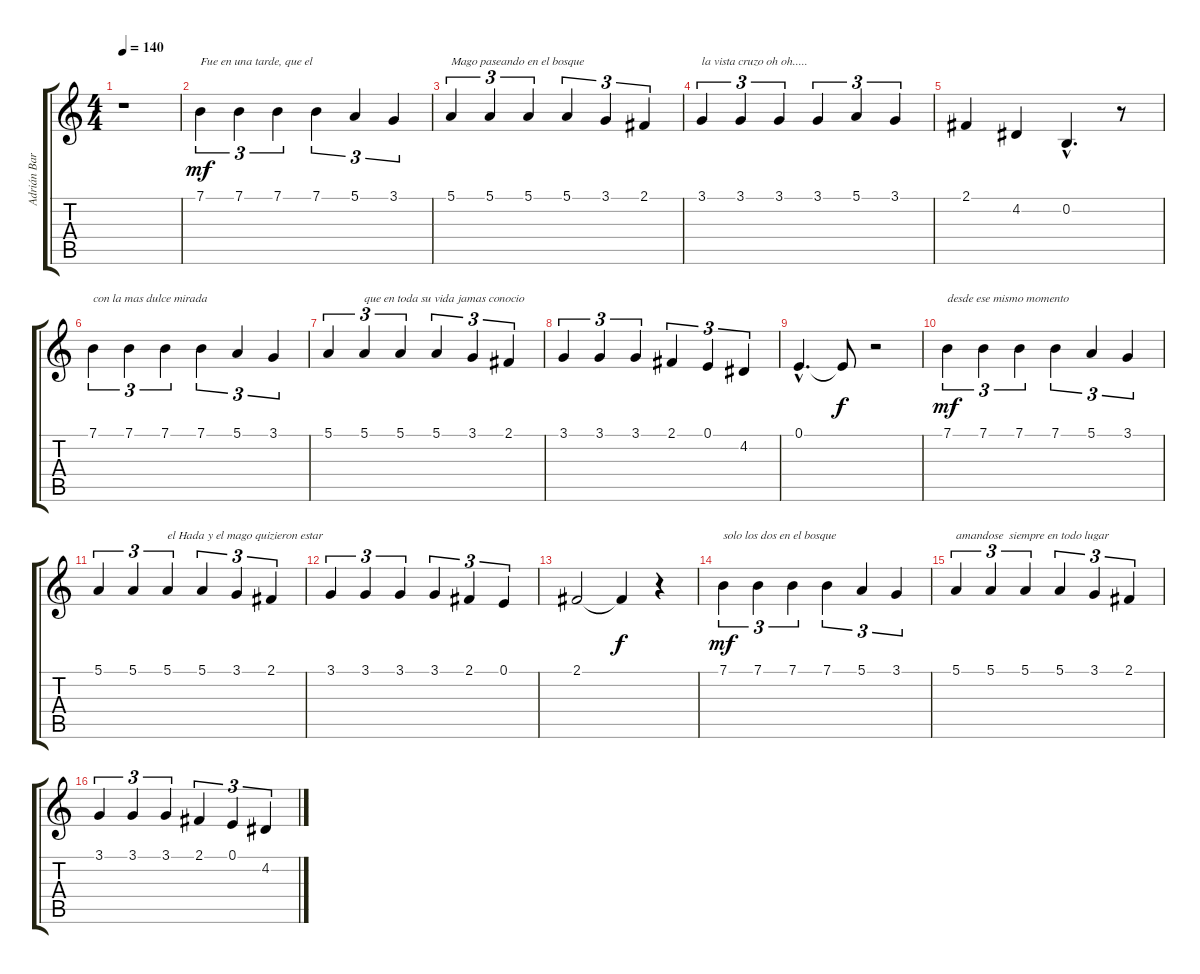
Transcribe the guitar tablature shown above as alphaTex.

\track ("Adrián Barilari" "Adrián Bar") {instrument synthvoice}
\staff {score tabs}
\tuning (E4 B3 G3 D3 A2 E2) {hide}
\ts (4 4)
\tempo 140
\clef g2
\ks c
r.1{dy f} |
7.1.4{tu (3 2) txt "Fue en una tarde, que el " dy mf} 7.1.4{tu (3 2)} 7.1.4{tu (3 2)} 7.1.4{tu (3 2)} 5.1.4{tu (3 2)} 3.1.4{tu (3 2)} |
5.1.4{tu (3 2) txt "Mago paseando en el bosque"} 5.1.4{tu (3 2)} 5.1.4{tu (3 2)} 5.1.4{tu (3 2)} 3.1.4{tu (3 2)} 2.1.4{tu (3 2)} |
3.1.4{tu (3 2) txt "la vista cruzo oh oh....."} 3.1.4{tu (3 2)} 3.1.4{tu (3 2)} 3.1.4{tu (3 2)} 5.1.4{tu (3 2)} 3.1.4{tu (3 2)} |
2.1.4 4.2.4 0.2{hac}.4{d} r.8 |
7.1.4{tu (3 2) txt "con la mas dulce mirada"} 7.1.4{tu (3 2)} 7.1.4{tu (3 2)} 7.1.4{tu (3 2)} 5.1.4{tu (3 2)} 3.1.4{tu (3 2)} |
5.1.4{tu (3 2)} 5.1.4{tu (3 2) txt "que en toda su vida jamas conocio"} 5.1.4{tu (3 2)} 5.1.4{tu (3 2)} 3.1.4{tu (3 2)} 2.1.4{tu (3 2)} |
3.1.4{tu (3 2)} 3.1.4{tu (3 2)} 3.1.4{tu (3 2)} 2.1.4{tu (3 2)} 0.1.4{tu (3 2)} 4.2.4{tu (3 2)} |
0.1{hac}.4{d} 0.1{t}.8{dy f} r.2 |
7.1.4{tu (3 2) txt "desde ese mismo momento" dy mf} 7.1.4{tu (3 2)} 7.1.4{tu (3 2)} 7.1.4{tu (3 2)} 5.1.4{tu (3 2)} 3.1.4{tu (3 2)} |
5.1.4{tu (3 2)} 5.1.4{tu (3 2)} 5.1.4{tu (3 2) txt "el Hada y el mago quizieron estar"} 5.1.4{tu (3 2)} 3.1.4{tu (3 2)} 2.1.4{tu (3 2)} |
3.1.4{tu (3 2)} 3.1.4{tu (3 2)} 3.1.4{tu (3 2)} 3.1.4{tu (3 2)} 2.1.4{tu (3 2)} 0.1.4{tu (3 2)} |
2.1.2 2.1{t}.4{dy f} r.4 |
7.1.4{tu (3 2) txt "solo los dos en el bosque" dy mf} 7.1.4{tu (3 2)} 7.1.4{tu (3 2)} 7.1.4{tu (3 2)} 5.1.4{tu (3 2)} 3.1.4{tu (3 2)} |
5.1.4{tu (3 2) txt "amandose  siempre en todo lugar"} 5.1.4{tu (3 2)} 5.1.4{tu (3 2)} 5.1.4{tu (3 2)} 3.1.4{tu (3 2)} 2.1.4{tu (3 2)} |
3.1.4{tu (3 2)} 3.1.4{tu (3 2)} 3.1.4{tu (3 2)} 2.1.4{tu (3 2)} 0.1.4{tu (3 2)} 4.2.4{tu (3 2)}
